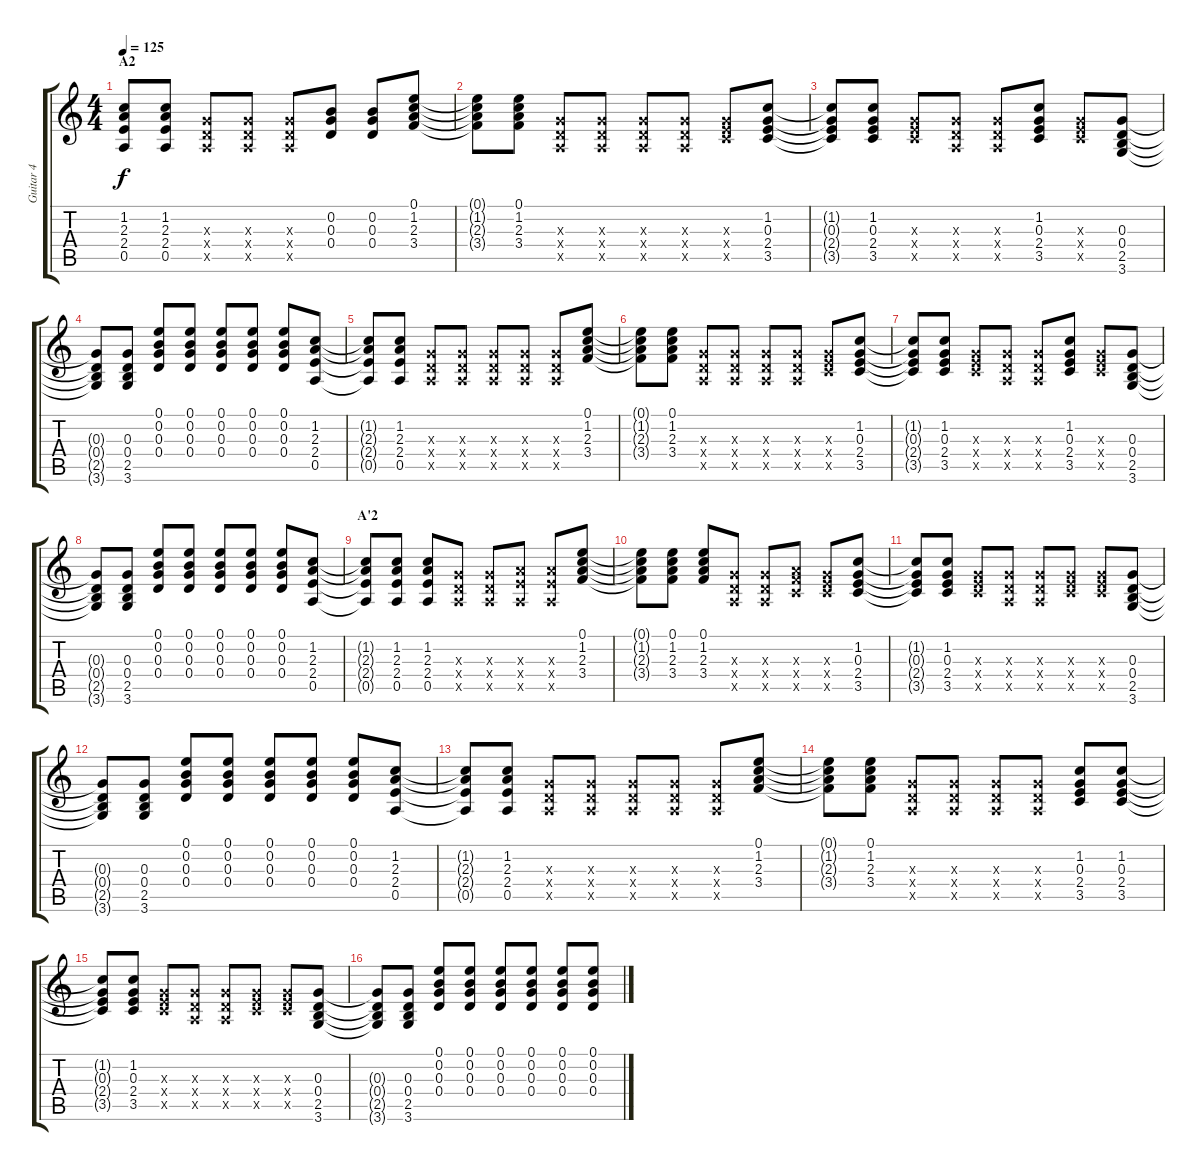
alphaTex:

\track ("Guitar 4" "Guitar 4") {instrument acousticguitarnylon}
\staff {score tabs}
\tuning (E4 B3 G3 D3 A2 E2) {hide}
\ts (4 4)
\section ("" "A2")
\tempo 125
\clef g2
\ks c
(1.2{t} 2.3{t} 2.4{t} 0.5{t}).8{dy f} (1.2 2.3 2.4 0.5).8 (0.3{x} 0.4{x} 0.5{x}).8 (0.3{x} 0.4{x} 0.5{x}).8 (0.3{x} 0.4{x} 0.5{x}).8 (0.2 0.3 0.4).8 (0.2 0.3 0.4).8 (0.1 1.2 2.3 3.4).8 |
(0.1{t} 1.2{t} 2.3{t} 3.4{t}).8 (0.1 1.2 2.3 3.4).8 (0.3{x} 0.4{x} 0.5{x}).8 (0.3{x} 0.4{x} 0.5{x}).8 (0.3{x} 0.4{x} 0.5{x}).8 (0.3{x} 0.4{x} 0.5{x}).8 (0.3{x} 2.4{x} 3.5{x}).8 (1.2 0.3 2.4 3.5).8 |
(1.2{t} 0.3{t} 2.4{t} 3.5{t}).8 (1.2 0.3 2.4 3.5).8 (0.3{x} 2.4{x} 3.5{x}).8 (0.3{x} 0.4{x} 0.5{x}).8 (0.3{x} 0.4{x} 0.5{x}).8 (1.2 0.3 2.4 3.5).8 (0.3{x} 2.4{x} 3.5{x}).8 (0.3 0.4 2.5 3.6).8 |
(0.3{t} 0.4{t} 2.5{t} 3.6{t}).8 (0.3 0.4 2.5 3.6).8 (0.1 0.2 0.3 0.4).8 (0.1 0.2 0.3 0.4).8 (0.1 0.2 0.3 0.4).8 (0.1 0.2 0.3 0.4).8 (0.1 0.2 0.3 0.4).8 (1.2 2.3 2.4 0.5).8 |
(1.2{t} 2.3{t} 2.4{t} 0.5{t}).8 (1.2 2.3 2.4 0.5).8 (0.3{x} 0.4{x} 0.5{x}).8 (0.3{x} 0.4{x} 0.5{x}).8 (0.3{x} 0.4{x} 0.5{x}).8 (0.3{x} 0.4{x} 0.5{x}).8 (0.3{x} 0.4{x} 0.5{x}).8 (0.1 1.2 2.3 3.4).8 |
(0.1{t} 1.2{t} 2.3{t} 3.4{t}).8 (0.1 1.2 2.3 3.4).8 (0.3{x} 0.4{x} 0.5{x}).8 (0.3{x} 0.4{x} 0.5{x}).8 (0.3{x} 0.4{x} 0.5{x}).8 (0.3{x} 0.4{x} 0.5{x}).8 (0.3{x} 2.4{x} 3.5{x}).8 (1.2 0.3 2.4 3.5).8 |
(1.2{t} 0.3{t} 2.4{t} 3.5{t}).8 (1.2 0.3 2.4 3.5).8 (0.3{x} 2.4{x} 3.5{x}).8 (0.3{x} 0.4{x} 0.5{x}).8 (0.3{x} 0.4{x} 0.5{x}).8 (1.2 0.3 2.4 3.5).8 (0.3{x} 2.4{x} 3.5{x}).8 (0.3 0.4 2.5 3.6).8 |
(0.3{t} 0.4{t} 2.5{t} 3.6{t}).8 (0.3 0.4 2.5 3.6).8 (0.1 0.2 0.3 0.4).8 (0.1 0.2 0.3 0.4).8 (0.1 0.2 0.3 0.4).8 (0.1 0.2 0.3 0.4).8 (0.1 0.2 0.3 0.4).8 (1.2 2.3 2.4 0.5).8 |
\section ("" "A'2")
(1.2{t} 2.3{t} 2.4{t} 0.5{t}).8 (1.2 2.3 2.4 0.5).8 (1.2 2.3 2.4 0.5).8 (0.3{x} 0.4{x} 0.5{x}).8 (0.3{x} 0.4{x} 0.5{x}).8 (2.3{x} 2.4{x} 0.5{x}).8 (2.3{x} 2.4{x} 0.5{x}).8 (0.1 1.2 2.3 3.4).8 |
(0.1{t} 1.2{t} 2.3{t} 3.4{t}).8 (0.1 1.2 2.3 3.4).8 (0.1 1.2 2.3 3.4).8 (0.3{x} 0.4{x} 0.5{x}).8 (0.3{x} 0.4{x} 0.5{x}).8 (2.3{x} 3.4{x} 3.5{x}).8 (0.3{x} 2.4{x} 3.5{x}).8 (1.2 0.3 2.4 3.5).8 |
(1.2{t} 0.3{t} 2.4{t} 3.5{t}).8 (1.2 0.3 2.4 3.5).8 (0.3{x} 2.4{x} 3.5{x}).8 (0.3{x} 0.4{x} 0.5{x}).8 (0.3{x} 0.4{x} 0.5{x}).8 (0.3{x} 2.4{x} 3.5{x}).8 (0.3{x} 2.4{x} 3.5{x}).8 (0.3 0.4 2.5 3.6).8 |
(0.3{t} 0.4{t} 2.5{t} 3.6{t}).8 (0.3 0.4 2.5 3.6).8 (0.1 0.2 0.3 0.4).8 (0.1 0.2 0.3 0.4).8 (0.1 0.2 0.3 0.4).8 (0.1 0.2 0.3 0.4).8 (0.1 0.2 0.3 0.4).8 (1.2 2.3 2.4 0.5).8 |
(1.2{t} 2.3{t} 2.4{t} 0.5{t}).8 (1.2 2.3 2.4 0.5).8 (0.3{x} 0.4{x} 0.5{x}).8 (0.3{x} 0.4{x} 0.5{x}).8 (0.3{x} 0.4{x} 0.5{x}).8 (0.3{x} 0.4{x} 0.5{x}).8 (0.3{x} 0.4{x} 0.5{x}).8 (0.1 1.2 2.3 3.4).8 |
(0.1{t} 1.2{t} 2.3{t} 3.4{t}).8 (0.1 1.2 2.3 3.4).8 (0.3{x} 0.4{x} 0.5{x}).8 (0.3{x} 0.4{x} 0.5{x}).8 (0.3{x} 0.4{x} 0.5{x}).8 (0.3{x} 0.4{x} 0.5{x}).8 (1.2 0.3 2.4 3.5).8 (1.2 0.3 2.4 3.5).8 |
(1.2{t} 0.3{t} 2.4{t} 3.5{t}).8 (1.2 0.3 2.4 3.5).8 (0.3{x} 2.4{x} 3.5{x}).8 (0.3{x} 0.4{x} 0.5{x}).8 (0.3{x} 0.4{x} 0.5{x}).8 (0.3{x} 2.4{x} 3.5{x}).8 (0.3{x} 2.4{x} 3.5{x}).8 (0.3 0.4 2.5 3.6).8 |
(0.3{t} 0.4{t} 2.5{t} 3.6{t}).8 (0.3 0.4 2.5 3.6).8 (0.1 0.2 0.3 0.4).8 (0.1 0.2 0.3 0.4).8 (0.1 0.2 0.3 0.4).8 (0.1 0.2 0.3 0.4).8 (0.1 0.2 0.3 0.4).8 (0.1 0.2 0.3 0.4).8
